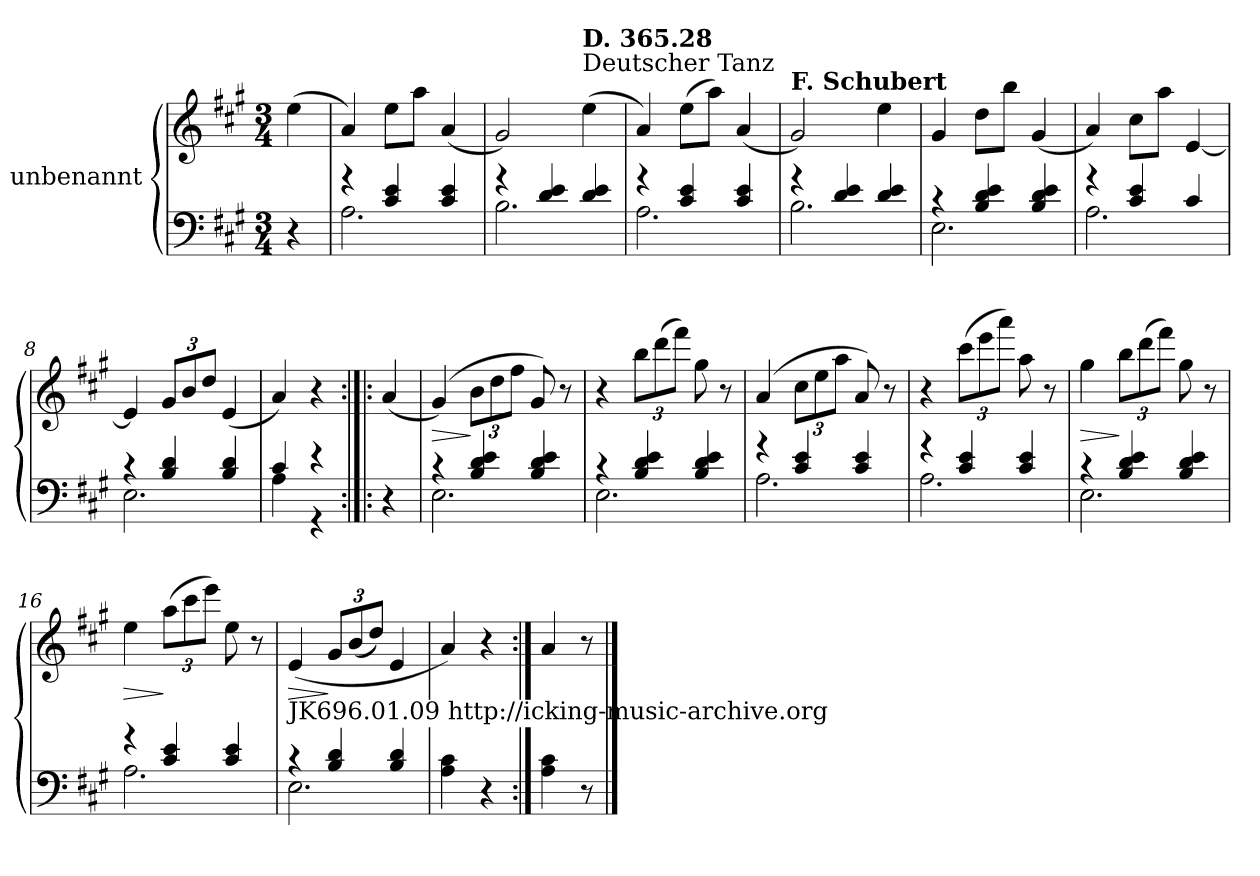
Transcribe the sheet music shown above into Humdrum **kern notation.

**kern	**kern	**dynam
*part1	*part1	*part1
*staff2	*staff1	*staff1/2
*I"unbenannt	*	*
*clefF4	*clefG2	*
*k[f#c#g#]	*k[f#c#g#]	*
*M3/4	*M3/4	*
=1	=1	=1
4r	(4ee\	.
=2	=2	=2
*^	*	*
4r	2.A\	4a/)	.
4c#/ 4e/	.	8ee\L	.
.	.	8aa\J	.
4c#/ 4e/	.	(4a/	.
=3	=3	=3	=3
4r	2.B\	2g#/)	.
4d/ 4e/	.	.	.
!	!	!LO:TX:a:t=Deutscher Tanz	!
!	!	!LO:TX:a:B:t=D. 365.28	!
4d/ 4e/	.	(4ee\	.
=4	=4	=4	=4
4r	2.A\	4a/)	.
4c#/ 4e/	.	(8ee\L	.
.	.	8aa\J)	.
4c#/ 4e/	.	(4a/	.
=5	=5	=5	=5
!	!	!LO:TX:a:B:t=F. Schubert	!
4r	2.B\	2g#/)	.
4d/ 4e/	.	.	.
4d/ 4e/	.	4ee\	.
!!LO:LB:g=z
=6	=6	=6	=6
4r	2.E\	4g#/	.
4B/ 4d/ 4e/	.	8dd\L	.
.	.	8bb\J	.
4B/ 4d/ 4e/	.	(4g#/	.
=7	=7	=7	=7
4r	2.A\	4a/)	.
4c#/ 4e/	.	8cc#\L	.
.	.	8aa\J	.
4c#/	.	[4e/	.
=8	=8	=8	=8
4r	2.E\	4e/]	.
*	*	*Xbrackettup	*
4B/ 4d/	.	12g#/L	.
.	.	12b/	.
.	.	12dd/J	.
4B/ 4d/	.	(4e/	.
=9	=9	=9	=9
4c#/	4A\	4a/)	.
4r	4r	4r	.
*v	*v	*	*
!!LO:LB:g=z
=10:|!|:	=10:|!|:	=10:|!|:
4r	(4a/	.
=11	=11	=11
*^	*	*
!	!	!	!LO:HP:b
4r	2.E\	(4g#/)	>
4B/ 4d/ 4e/	.	12b\L	]
.	.	12dd\	.
.	.	12ff#\J	.
4B/ 4d/ 4e/	.	8g#/)	.
.	.	8r	.
=12	=12	=12	=12
4r	2.E\	4r	.
4B/ 4d/ 4e/	.	12bb\L	.
.	.	(12ddd\	.
.	.	12fff#\J)	.
4B/ 4d/ 4e/	.	8gg#\	.
.	.	8r	.
=13	=13	=13	=13
4r	2.A\	(4a/	.
4c#/ 4e/	.	12cc#\L	.
.	.	12ee\	.
.	.	12aa\J	.
4c#/ 4e/	.	8a/)	.
.	.	8r	.
!!LO:LB:g=z
=14	=14	=14	=14
4r	2.A\	4r	.
4c#/ 4e/	.	(12ccc#\L	.
.	.	12eee\	.
.	.	12aaa\J)	.
4c#/ 4e/	.	8aa\	.
.	.	8r	.
!!LO:LB:g=z
=15	=15	=15	=15
!	!	!	!LO:HP:b
4r	2.E\	4gg#\	>
4B/ 4d/ 4e/	.	12bb\L	]
.	.	(12ddd\	.
.	.	12fff#\J)	.
4B/ 4d/ 4e/	.	8gg#\	.
.	.	8r	.
=16	=16	=16	=16
!	!	!	!LO:HP:b
4r	2.A\	4ee\	>
4c#/ 4e/	.	(12aa\L	]
.	.	12ccc#\	.
.	.	12eee\J)	.
4c#/ 4e/	.	8ee\	.
.	.	8r	.
=17	=17	=17	=17
!LO:TX:a:t=JK696.01.09 http&colon;//icking-music-archive.org	!	!	!
!	!	!	!LO:HP:b
4r	2.E\	(4e/	>
4B/ 4d/	.	12g#/L	]
.	.	(12b/	.
.	.	12dd/J)	.
4B/ 4d/	.	4e/	.
*v	*v	*	*
=18	=18	=18
4A\ 4c#\	4a/)	.
4r	4r	.
=19:|!	=19:|!	=19:|!
4A\ 4c#\	4a/	.
8r	8r	.
==	==	==
*-	*-	*-
